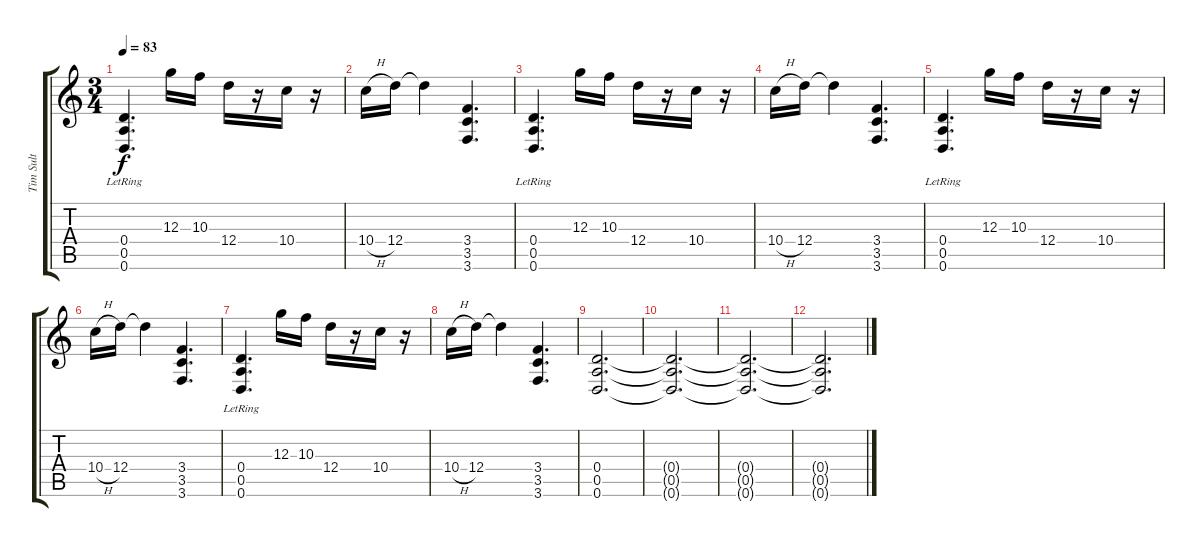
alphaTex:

\track ("Tim Sult" "Tim Sult") {instrument distortionguitar}
\staff {score tabs}
\tuning (E4 B3 G3 D3 A2 D2) {hide}
\ts (3 4)
\tempo 83
\clef g2
\ks c
(0.4{lr} 0.5{lr} 0.6{lr}).4{d dy f} 12.3.16 10.3.16 12.4.16 r.16 10.4.16 r.16 |
10.4{h}.16 12.4.16 12.4{t}.4 (3.4 3.5 3.6).4{d} |
(0.4{lr} 0.5{lr} 0.6{lr}).4{d} 12.3.16 10.3.16 12.4.16 r.16 10.4.16 r.16 |
10.4{h}.16 12.4.16 12.4{t}.4 (3.4 3.5 3.6).4{d} |
(0.4{lr} 0.5{lr} 0.6{lr}).4{d} 12.3.16 10.3.16 12.4.16 r.16 10.4.16 r.16 |
10.4{h}.16 12.4.16 12.4{t}.4 (3.4 3.5 3.6).4{d} |
(0.4{lr} 0.5{lr} 0.6{lr}).4{d} 12.3.16 10.3.16 12.4.16 r.16 10.4.16 r.16 |
10.4{h}.16 12.4.16 12.4{t}.4 (3.4 3.5 3.6).4{d} |
(0.4 0.5 0.6).2{d} |
(0.4{t} 0.5{t} 0.6{t}).2{d} |
(0.4{t} 0.5{t} 0.6{t}).2{d} |
(0.4{t} 0.5{t} 0.6{t}).2{d}
